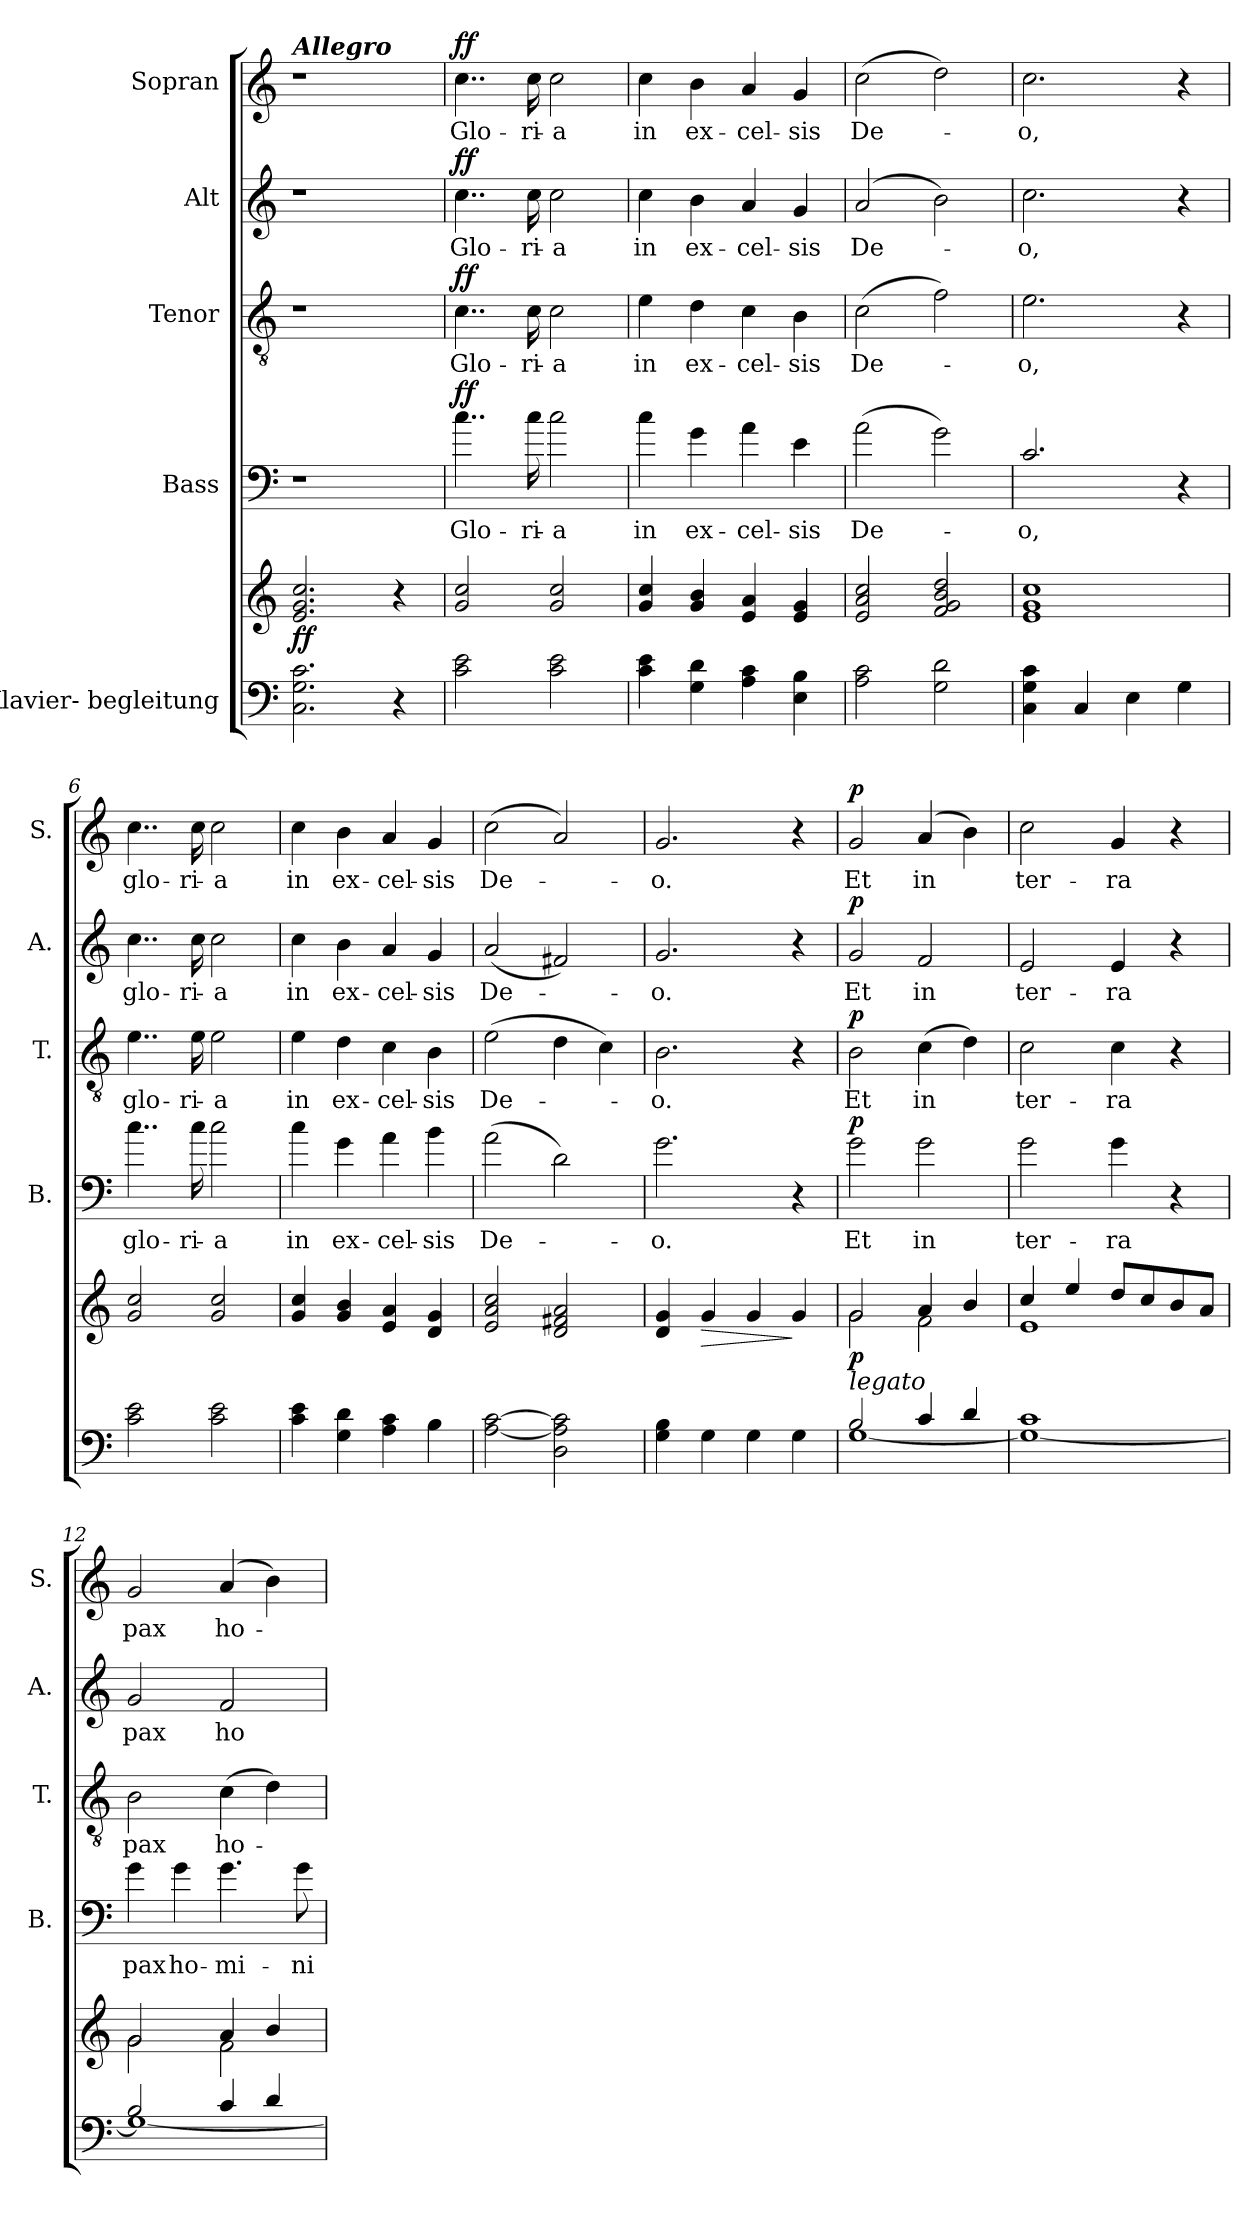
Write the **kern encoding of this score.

**kern	**kern	**dynam	**kern	**text	**dynam	**kern	**text	**dynam	**kern	**text	**dynam	**kern	**text	**dynam
*part5	*part5	*part5	*part4	*part4	*part4	*part3	*part3	*part3	*part2	*part2	*part2	*part1	*part1	*part1
*staff6	*staff5	*staff5/6	*staff4	*staff4	*staff4	*staff3	*staff3	*staff3	*staff2	*staff2	*staff2	*staff1	*staff1	*staff1
*I"Klavier- begleitung	*	*	*I"Bass	*	*	*I"Tenor	*	*	*I"Alt	*	*	*I"Sopran	*	*
*	*	*	*I'B.	*	*	*I'T.	*	*	*I'A.	*	*	*I'S.	*	*
*clefF4	*clefG2	*	*clefF4	*	*	*clefGv2	*	*	*clefG2	*	*	*clefG2	*	*
*	*	*	*ITrd7c12	*	*	*	*	*	*	*	*	*	*	*
*k[]	*k[]	*	*k[]	*	*	*k[]	*	*	*k[]	*	*	*k[]	*	*
=1	=1	=1	=1	=1	=1	=1	=1	=1	=1	=1	=1	=1	=1	=1
!	!	!	!	!	!	!	!	!	!	!	!	!LO:TX:a:Bi:t=Allegro	!	!
!	!	!LO:DY:b	!	!	!	!	!	!	!	!	!	!	!	!
2.C\ 2.G\ 2.c\	2.e/ 2.g/ 2.cc/	ff	1r	.	.	1r	.	.	1r	.	.	1r	.	.
4r	4r	.	.	.	.	.	.	.	.	.	.	.	.	.
=2	=2	=2	=2	=2	=2	=2	=2	=2	=2	=2	=2	=2	=2	=2
!	!	!	!	!	!LO:DY:a	!	!	!LO:DY:a	!	!	!LO:DY:a	!	!	!LO:DY:a
2c\ 2e\	2g/ 2cc/	.	4..c\	Glo-	ff	4..c\	Glo-	ff	4..cc\	Glo-	ff	4..cc\	Glo-	ff
.	.	.	16c\	-ri-	.	16c\	-ri-	.	16cc\	-ri-	.	16cc\	-ri-	.
2c\ 2e\	2g/ 2cc/	.	2c\	-a	.	2c\	-a	.	2cc\	-a	.	2cc\	-a	.
=3	=3	=3	=3	=3	=3	=3	=3	=3	=3	=3	=3	=3	=3	=3
4c\ 4e\	4g/ 4cc/	.	4c\	in	.	4e\	in	.	4cc\	in	.	4cc\	in	.
4G\ 4d\	4g/ 4b/	.	4G\	ex-	.	4d\	ex-	.	4b\	ex-	.	4b\	ex-	.
4A\ 4c\	4e/ 4a/	.	4A\	-cel-	.	4c\	-cel-	.	4a/	-cel-	.	4a/	-cel-	.
4E\ 4B\	4e/ 4g/	.	4E\	-sis	.	4B\	-sis	.	4g/	-sis	.	4g/	-sis	.
=4	=4	=4	=4	=4	=4	=4	=4	=4	=4	=4	=4	=4	=4	=4
2A\ 2c\	2e/ 2a/ 2cc/	.	(>2A\	De-	.	(>2c\	De-	.	(>2a/	De-	.	(>2cc\	De-	.
2G\ 2d\	2f/ 2g/ 2b/ 2dd/	.	2G\)	.	.	2f\)	.	.	2b\)	.	.	2dd\)	.	.
=5	=5	=5	=5	=5	=5	=5	=5	=5	=5	=5	=5	=5	=5	=5
4C\ 4G\ 4c\	1e 1g 1cc	.	2.C/	-o,	.	2.e\	-o,	.	2.cc\	-o,	.	2.cc\	-o,	.
4C/	.	.	.	.	.	.	.	.	.	.	.	.	.	.
4E\	.	.	.	.	.	.	.	.	.	.	.	.	.	.
4G\	.	.	4r	.	.	4r	.	.	4r	.	.	4r	.	.
=6	=6	=6	=6	=6	=6	=6	=6	=6	=6	=6	=6	=6	=6	=6
2c\ 2e\	2g/ 2cc/	.	4..c\	glo-	.	4..e\	glo-	.	4..cc\	glo-	.	4..cc\	glo-	.
.	.	.	16c\	-ri-	.	16e\	-ri-	.	16cc\	-ri-	.	16cc\	-ri-	.
2c\ 2e\	2g/ 2cc/	.	2c\	-a	.	2e\	-a	.	2cc\	-a	.	2cc\	-a	.
=7	=7	=7	=7	=7	=7	=7	=7	=7	=7	=7	=7	=7	=7	=7
4c\ 4e\	4g/ 4cc/	.	4c\	in	.	4e\	in	.	4cc\	in	.	4cc\	in	.
4G\ 4d\	4g/ 4b/	.	4G\	ex-	.	4d\	ex-	.	4b\	ex-	.	4b\	ex-	.
4A\ 4c\	4e/ 4a/	.	4A\	-cel-	.	4c\	-cel-	.	4a/	-cel-	.	4a/	-cel-	.
4B\	4d/ 4g/	.	4B\	-sis	.	4B\	-sis	.	4g/	-sis	.	4g/	-sis	.
=8	=8	=8	=8	=8	=8	=8	=8	=8	=8	=8	=8	=8	=8	=8
[2A\ [2c\	2e/ 2a/ 2cc/	.	(>2A\	De-	.	(>2e\	De-	.	(2a/	De-	.	(>2cc\	De-	.
2D\ 2A\] 2c\]	2d/ 2f#X/ 2a/	.	2D\)	.	.	4d\	.	.	2f#X/)	.	.	2a/)	.	.
.	.	.	.	.	.	4c\)	.	.	.	.	.	.	.	.
!!LO:LB:g=z
=9	=9	=9	=9	=9	=9	=9	=9	=9	=9	=9	=9	=9	=9	=9
4G\ 4B\	4d/ 4g/	.	2.G\	-o.	.	2.B\	-o.	.	2.g/	-o.	.	2.g/	-o.	.
!	!	!LO:HP:b	!	!	!	!	!	!	!	!	!	!	!	!
4G\	4g/	>	.	.	.	.	.	.	.	.	.	.	.	.
4G\	4g/	.	.	.	.	.	.	.	.	.	.	.	.	.
4G\	4g/	]	4r	.	.	4r	.	.	4r	.	.	4r	.	.
=10	=10	=10	=10	=10	=10	=10	=10	=10	=10	=10	=10	=10	=10	=10
*^	*^	*	*	*	*	*	*	*	*	*	*	*	*	*
!	!	!LO:TX:b:i:t=legato	!	!	!	!	!	!	!	!	!	!	!	!	!	!
!	!	!	!	!LO:DY:b	!	!	!LO:DY:a	!	!	!LO:DY:a	!	!	!LO:DY:a	!	!	!LO:DY:a
2B/	[1G	2g/	2g\	p	2G\	Et	p	2B\	Et	p	2g/	Et	p	2g/	Et	p
4c/	.	4a/	2f\	.	2G\	in	.	(>4c\	in	.	2f/	in	.	(>4a/	in	.
4d/	.	4b/	.	.	.	.	.	4d\)	.	.	.	.	.	4b\)	.	.
=11	=11	=11	=11	=11	=11	=11	=11	=11	=11	=11	=11	=11	=11	=11	=11	=11
1c	1G_	4cc/	1e	.	2G\	ter-	.	2c\	ter-	.	2e/	ter-	.	2cc\	ter-	.
.	.	4ee/	.	.	.	.	.	.	.	.	.	.	.	.	.	.
.	.	8dd/L	.	.	4G\	-ra	.	4c\	-ra	.	4e/	-ra	.	4g/	-ra	.
.	.	8cc/	.	.	.	.	.	.	.	.	.	.	.	.	.	.
.	.	8b/	.	.	4r	.	.	4r	.	.	4r	.	.	4r	.	.
.	.	8a/J	.	.	.	.	.	.	.	.	.	.	.	.	.	.
=12	=12	=12	=12	=12	=12	=12	=12	=12	=12	=12	=12	=12	=12	=12	=12	=12
2B/	1G_	2g/	2g\	.	4G\	pax	.	2B\	pax	.	2g/	pax	.	2g/	pax	.
.	.	.	.	.	4G\	ho-	.	.	.	.	.	.	.	.	.	.
4c/	.	4a/	2f\	.	4.G\	-mi-	.	(>4c\	ho-	.	2f/	ho-	.	(>4a/	ho-	.
4d/	.	4b/	.	.	.	.	.	4d\)	.	.	.	.	.	4b\)	.	.
.	.	.	.	.	8G\	-ni-	.	.	.	.	.	.	.	.	.	.
*v	*v	*	*	*	*	*	*	*	*	*	*	*	*	*	*	*
*	*v	*v	*	*	*	*	*	*	*	*	*	*	*	*	*
=	=	=	=	=	=	=	=	=	=	=	=	=	=	=
*-	*-	*-	*-	*-	*-	*-	*-	*-	*-	*-	*-	*-	*-	*-
